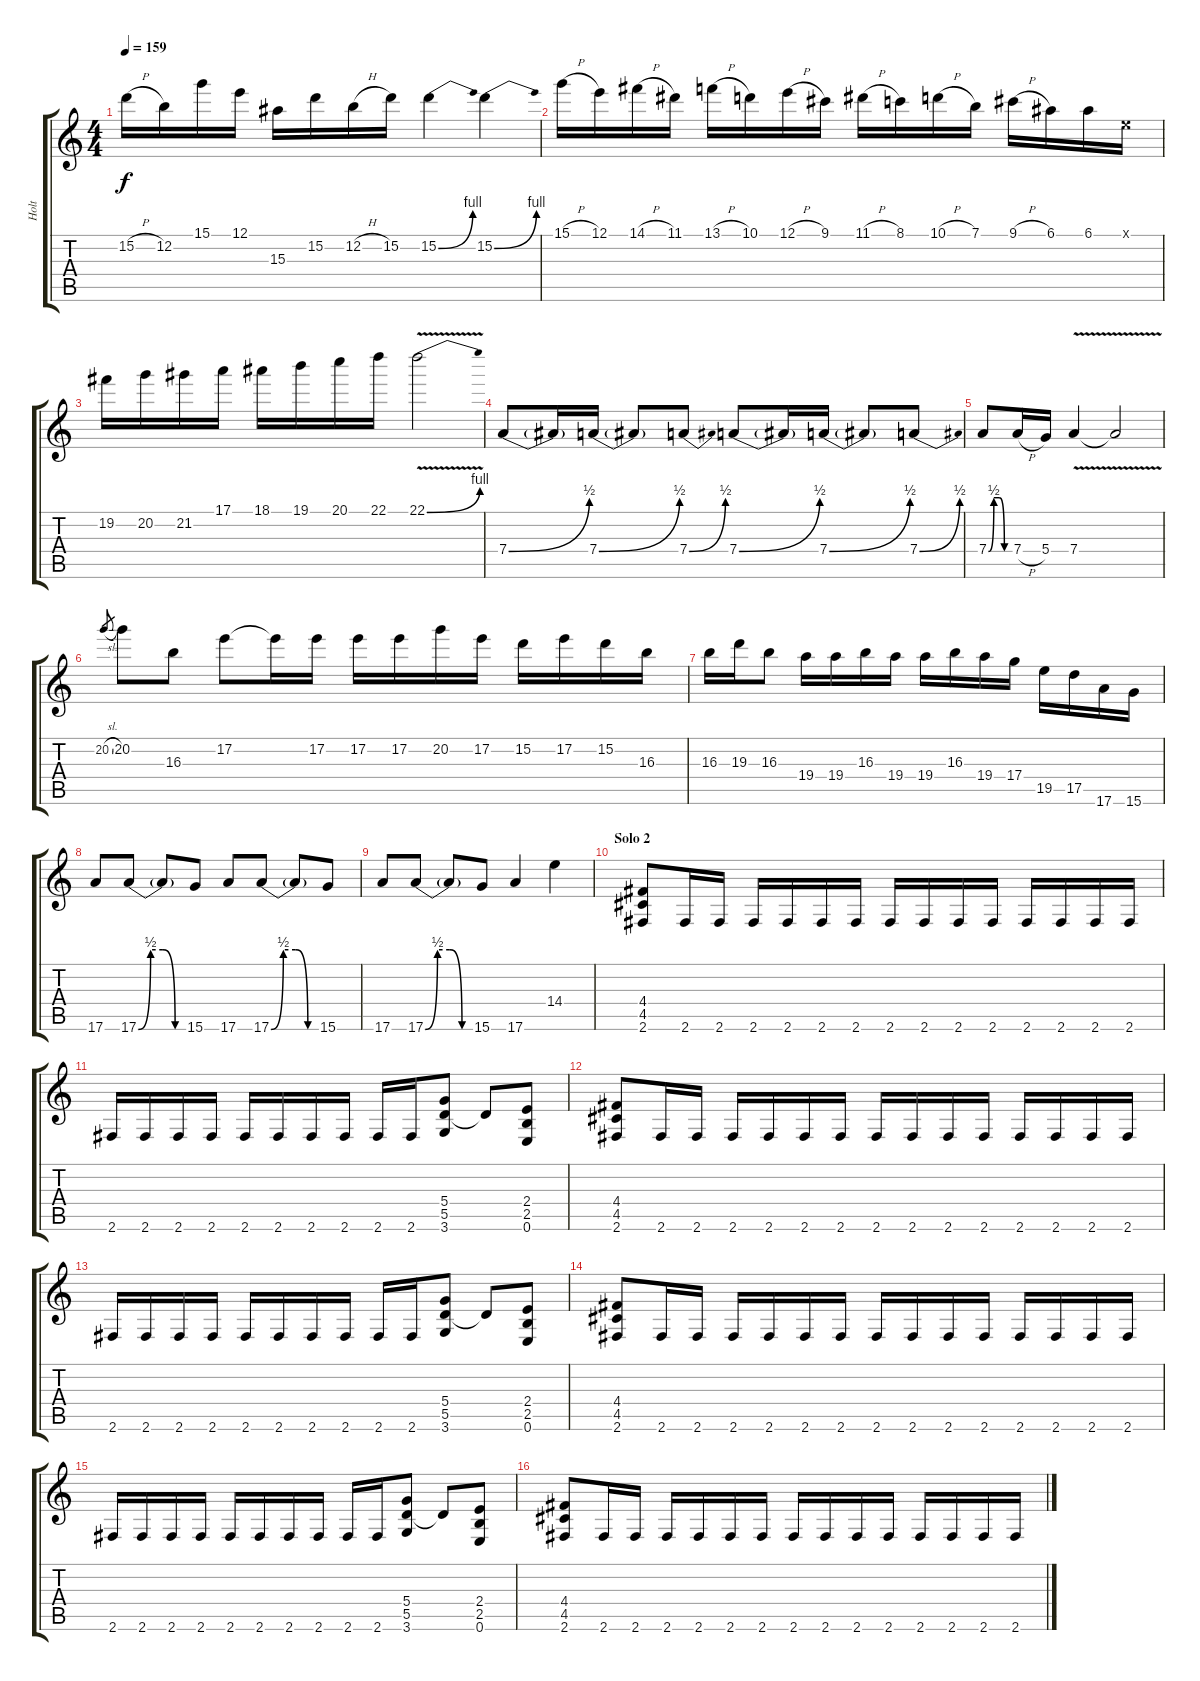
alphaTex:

\track ("Holt" "Holt") {instrument distortionguitar}
\staff {score tabs}
\tuning (E4 B3 G3 D3 A2 E2) {hide}
\ts (4 4)
\tempo 159
\clef g2
\ks c
15.2{h}.16{dy f} 12.2.16 15.1.16 12.1.16 15.3.16 15.2.16 12.2{h}.16 15.2.16 15.2{be (bend 0 0 60 4)}.4 15.2{be (bend 0 0 60 4)}.4 |
15.1{h}.16 12.1.16 14.1{h}.16 11.1.16 13.1{h}.16 10.1.16 12.1{h}.16 9.1.16 11.1{h}.16 8.1.16 10.1{h}.16 7.1.16 9.1{h}.16 6.1.16 6.1.16 0.1{x}.16 |
19.2.16 20.2.16 21.2.16 17.1.16 18.1.16 19.1.16 20.1.16 22.1.16 22.1{be (bend 0 0 60 4) v}.2 |
7.4{be (bend 0 0 60 2)}.8 7.4{t}.16 7.4{be (bend 0 0 60 2)}.16 7.4{t}.8 7.4{be (bend 0 0 60 2)}.8 7.4{be (bend 0 0 60 2)}.8 7.4{t}.16 7.4{be (bend 0 0 60 2)}.16 7.4{t}.8 7.4{be (bend 0 0 60 2)}.8 |
7.4{be (custom 0 0 15 2 30 2 45 0 60 0)}.8 7.4{h}.16 5.4.16 7.4{v}.4 7.4{t}.2 |
20.2{sl}.8{gr} 20.2.8 16.3.8 17.2.8 17.2{t}.16 17.2.16 17.2.16 17.2.16 20.2.16 17.2.16 15.2.16 17.2.16 15.2.16 16.3.16 |
16.3.16 19.3.16 16.3.8 19.4.16 19.4.16 16.3.16 19.4.16 19.4.16 16.3.16 19.4.16 17.4.16 19.5.16 17.5.16 17.6.16 15.6.16 |
17.6.8 17.6{be (custom 0 0 15 2 30 2 45 0 60 0)}.8 17.6{t}.8 15.6.8 17.6.8 17.6{be (custom 0 0 15 2 30 2 45 0 60 0)}.8 17.6{t}.8 15.6.8 |
17.6.8 17.6{be (custom 0 0 15 2 30 2 45 0 60 0)}.8 17.6{t}.8 15.6.8 17.6.4 14.4.4 |
\section ("" "Solo 2")
(4.4 4.5 2.6).8 2.6.16 2.6.16 2.6.16 2.6.16 2.6.16 2.6.16 2.6.16 2.6.16 2.6.16 2.6.16 2.6.16 2.6.16 2.6.16 2.6.16 |
2.6.16 2.6.16 2.6.16 2.6.16 2.6.16 2.6.16 2.6.16 2.6.16 2.6.16 2.6.16 (5.4 5.5 3.6).8 5.5{t}.8 (2.4 2.5 0.6).8 |
(4.4 4.5 2.6).8 2.6.16 2.6.16 2.6.16 2.6.16 2.6.16 2.6.16 2.6.16 2.6.16 2.6.16 2.6.16 2.6.16 2.6.16 2.6.16 2.6.16 |
2.6.16 2.6.16 2.6.16 2.6.16 2.6.16 2.6.16 2.6.16 2.6.16 2.6.16 2.6.16 (5.4 5.5 3.6).8 5.5{t}.8 (2.4 2.5 0.6).8 |
(4.4 4.5 2.6).8 2.6.16 2.6.16 2.6.16 2.6.16 2.6.16 2.6.16 2.6.16 2.6.16 2.6.16 2.6.16 2.6.16 2.6.16 2.6.16 2.6.16 |
2.6.16 2.6.16 2.6.16 2.6.16 2.6.16 2.6.16 2.6.16 2.6.16 2.6.16 2.6.16 (5.4 5.5 3.6).8 5.5{t}.8 (2.4 2.5 0.6).8 |
(4.4 4.5 2.6).8 2.6.16 2.6.16 2.6.16 2.6.16 2.6.16 2.6.16 2.6.16 2.6.16 2.6.16 2.6.16 2.6.16 2.6.16 2.6.16 2.6.16
